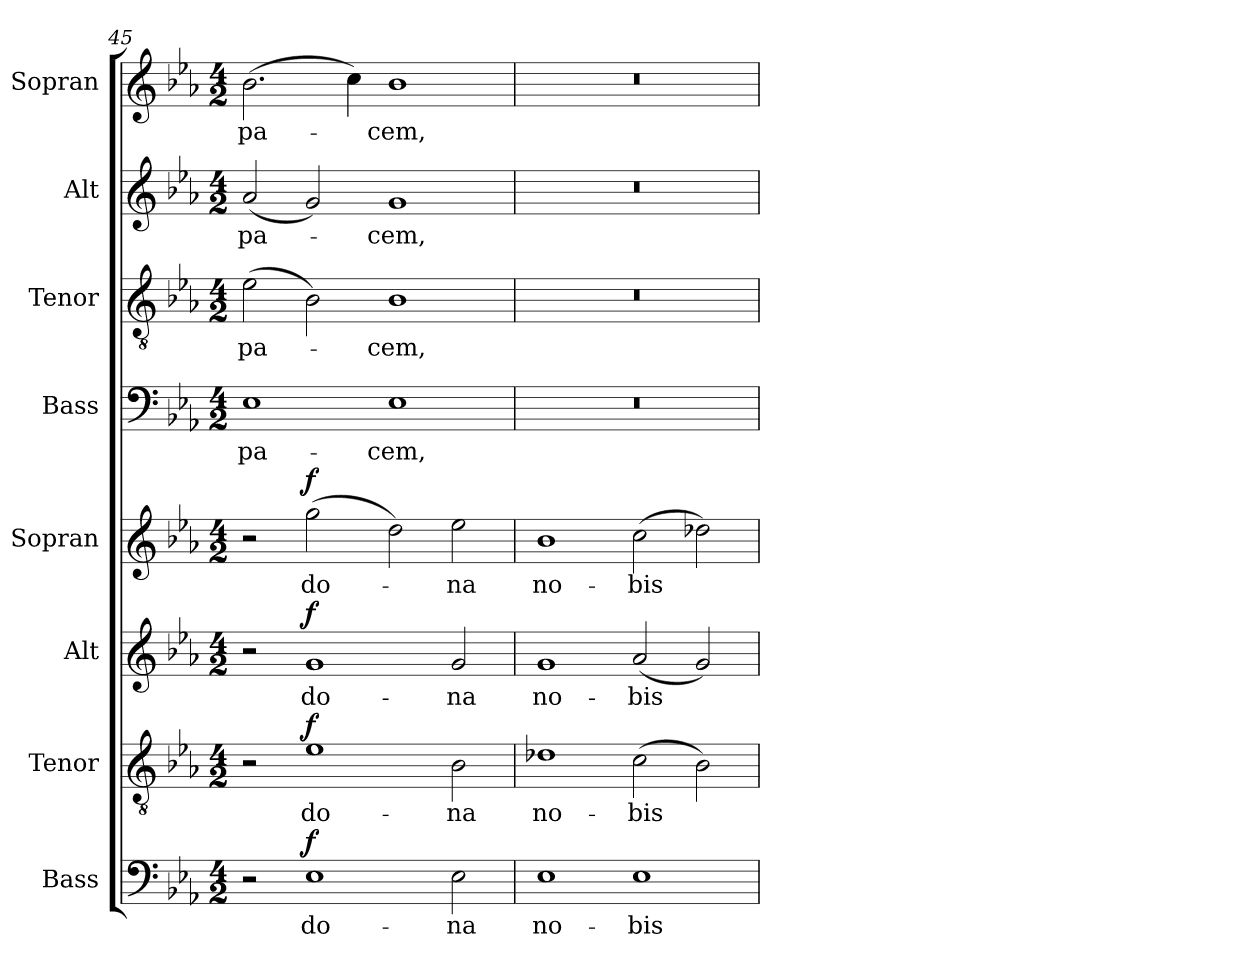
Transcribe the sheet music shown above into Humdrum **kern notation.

**kern	**text	**dynam	**kern	**text	**dynam	**kern	**text	**dynam	**kern	**text	**dynam	**kern	**text	**kern	**text	**kern	**text	**kern	**text
*part8	*part8	*part8	*part7	*part7	*part7	*part6	*part6	*part6	*part5	*part5	*part5	*part4	*part4	*part3	*part3	*part2	*part2	*part1	*part1
*staff8	*staff8	*staff8	*staff7	*staff7	*staff7	*staff6	*staff6	*staff6	*staff5	*staff5	*staff5	*staff4	*staff4	*staff3	*staff3	*staff2	*staff2	*staff1	*staff1
*I"Bass	*	*	*I"Tenor	*	*	*I"Alt	*	*	*I"Sopran	*	*	*I"Bass	*	*I"Tenor	*	*I"Alt	*	*I"Sopran	*
*I'B.	*	*	*I'T.	*	*	*I'A.	*	*	*I'S.	*	*	*I'B.	*	*I'T.	*	*I'A.	*	*I'S.	*
*clefF4	*	*	*clefGv2	*	*	*clefG2	*	*	*clefG2	*	*	*clefF4	*	*clefGv2	*	*clefG2	*	*clefG2	*
*k[b-e-a-]	*	*	*k[b-e-a-]	*	*	*k[b-e-a-]	*	*	*k[b-e-a-]	*	*	*k[b-e-a-]	*	*k[b-e-a-]	*	*k[b-e-a-]	*	*k[b-e-a-]	*
*E-:	*	*	*E-:	*	*	*E-:	*	*	*E-:	*	*	*E-:	*	*E-:	*	*E-:	*	*E-:	*
*M4/2	*	*	*M4/2	*	*	*M4/2	*	*	*M4/2	*	*	*M4/2	*	*M4/2	*	*M4/2	*	*M4/2	*
=45	=45	=45	=45	=45	=45	=45	=45	=45	=45	=45	=45	=45	=45	=45	=45	=45	=45	=45	=45
!	!	!	!	!	!	!	!	!	!	!	!	!	!LO:LY:b	!	!LO:LY:b	!	!LO:LY:b	!	!LO:LY:b
2r	.	.	2r	.	.	2r	.	.	2r	.	.	1E-	pa-	(>2e-\	pa-	(<2a-/	pa-	(>2.b-\	pa-
!	!LO:LY:b	!LO:DY:a	!	!LO:LY:b	!LO:DY:a	!	!LO:LY:b	!LO:DY:a	!	!LO:LY:b	!LO:DY:a	!	!	!	!	!	!	!	!
1E-	do-	f	1e-	do-	f	1g	do-	f	(>2gg\	do-	f	.	.	2B-\)	.	2g/)	.	.	.
.	.	.	.	.	.	.	.	.	.	.	.	.	.	.	.	.	.	4cc\)	.
!	!	!	!	!	!	!	!	!	!	!	!	!	!LO:LY:b	!	!LO:LY:b	!	!LO:LY:b	!	!LO:LY:b
.	.	.	.	.	.	.	.	.	2dd\)	.	.	1E-	-cem,	1B-	-cem,	1g	-cem,	1b-	-cem,
!	!LO:LY:b	!	!	!LO:LY:b	!	!	!LO:LY:b	!	!	!LO:LY:b	!	!	!	!	!	!	!	!	!
2E-\	-na	.	2B-\	-na	.	2g/	-na	.	2ee-\	-na	.	.	.	.	.	.	.	.	.
=46	=46	=46	=46	=46	=46	=46	=46	=46	=46	=46	=46	=46	=46	=46	=46	=46	=46	=46	=46
!	!LO:LY:b	!	!	!LO:LY:b	!	!	!LO:LY:b	!	!	!LO:LY:b	!	!	!	!	!	!	!	!	!
1E-	no-	.	1d-X	no-	.	1g	no-	.	1b-	no-	.	0r	.	0r	.	0r	.	0r	.
!	!LO:LY:b	!	!	!LO:LY:b	!	!	!LO:LY:b	!	!	!LO:LY:b	!	!	!	!	!	!	!	!	!
1E-	-bis	.	(>2c\	-bis	.	(<2a-/	-bis	.	(>2cc\	-bis	.	.	.	.	.	.	.	.	.
.	.	.	2B-\)	.	.	2g/)	.	.	2dd-X\)	.	.	.	.	.	.	.	.	.	.
=	=	=	=	=	=	=	=	=	=	=	=	=	=	=	=	=	=	=	=
*-	*-	*-	*-	*-	*-	*-	*-	*-	*-	*-	*-	*-	*-	*-	*-	*-	*-	*-	*-
